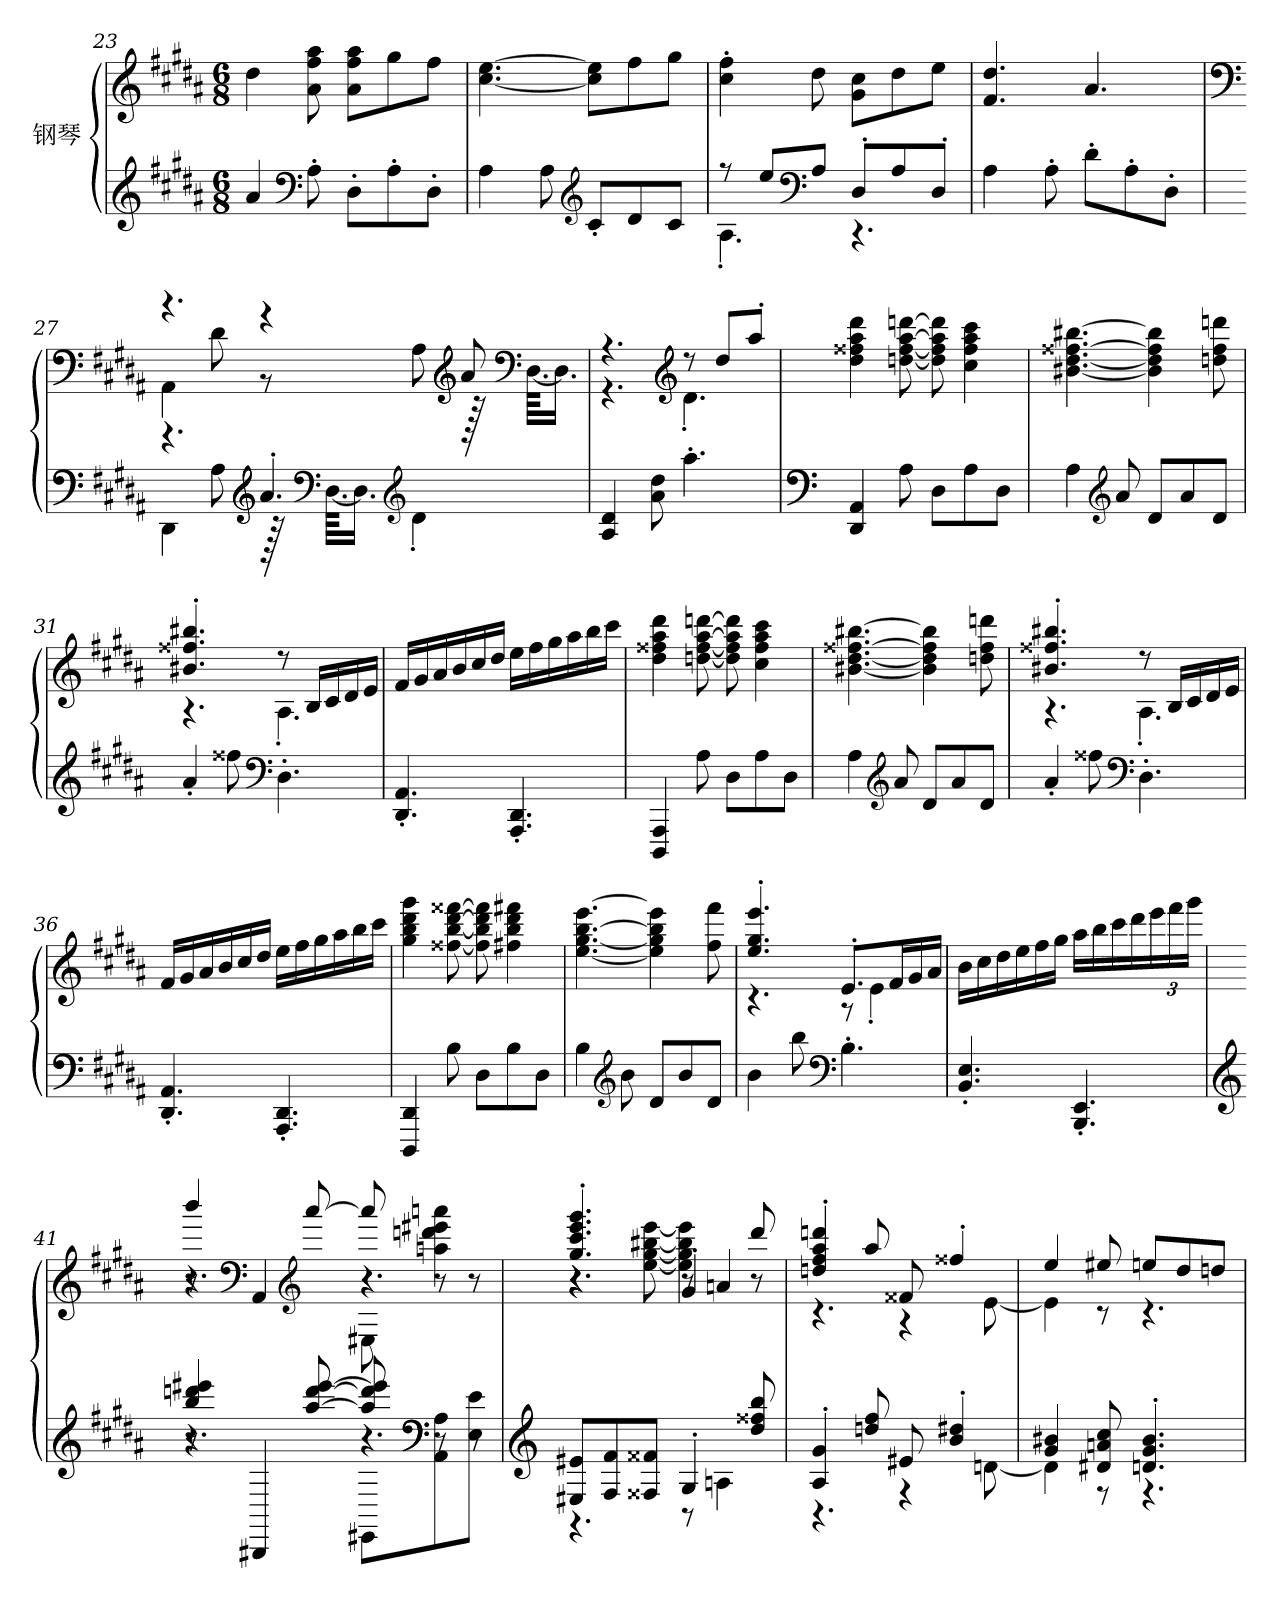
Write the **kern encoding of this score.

**kern	**kern
*part1	*part1
*staff2	*staff1
*I"钢琴	*
*clefG2	*clefG2
*k[f#c#g#d#a#]	*k[f#c#g#d#a#]
*M6/8	*M6/8
*MM205	*MM205
=23	=23
4a#/	4dd#\
*clefF4	*
8A#'\	8a#\ 8ff#\ 8aa#\
*	*MM209
8D#'\L	8a#\ 8ff#\ 8aa#\L
8A#'\	8gg#\
8D#'\J	8ff#\J
=24	=24
*	*MM205
4A#\	[4.cc#\ [4.ee\
8A#\	.
*clefG2	*
*	*MM213
8c#'/L	8cc#\] 8ee\]L
8d#/	8ff#\
8c#/J	8gg#\J
=25	=25
*	*MM214
*^	*
8r	4.A#'\	4cc#\' 4ff#\'
8ee/L	.	.
*clefF4	*	*
8A#/J	.	8dd#\
*	*	*MM220
8D#'/L	4.r	8g#\ 8cc#\L
8A#/	.	8dd#\
8D#'/J	.	8ee\J
*v	*v	*
!!LO:LB:g=z
=26	=26
*	*MM190
4A#\	4.f#/ 4.dd#/
8A#'\	.
*	*MM240
8d#'\L	4.a#/
8A#'\	.
8D#'\J	.
=27	=27
*	*clefF4
*	*MM208
*^	*^
4.r	4DD#\	4.r	4AA#\
.	8A#\	.	8d#\
*clefG2	*	*	*
*	*	*MM226	*
4.a#'/	128r	4r	8r
*clefF4	*	*	*
.	[64.D#\KKLL	.	.
.	16.D#\JJ]	.	.
*clefG2	*	*	*
.	4d#'\	.	8A#\
*	*	*clefG2	*
.	.	8a#/	128r
*	*	*clefF4	*
.	.	.	[64.D#\KKLL
.	.	.	16.D#\JJ]
*v	*v	*	*
=28	=28	=28
*	*MM213	*
4A#/ 4d#/	4.r	4.r
8a#\ 8dd#\	.	.
*	*clefG2	*
*	*MM224	*
4.aa#'\	8r	4.d#'\
.	8dd#/L	.
.	8aa#'/J	.
*	*v	*v
!!LO:PB:g=z
=29	=29
*clefF4	*
*	*MM203
4DD#/ 4AA#/	4dd#\ 4ff##X\ 4aa#\ 4ddd#\
8A#\	[8ddn\ [8ff##\ [8aa#\ [8dddn\
*	*MM228
8D#\L	8dd\] 8ff##\] 8aa#\] 8ddd\]
8A#\	4cc#\ 4ff##\ 4aa#\ 4ccc#\
8D#\J	.
=30	=30
*	*MM203
4A#\	[4.b#X\ [4.dd#\ [4.ff##X\ [4.bb#X\
*clefG2	*
8a#/	.
*	*MM222
8d#/L	4b#\] 4dd#\] 4ff##\] 4bb#\]
8a#/	.
8d#/J	8ddn\ 8ff##\ 8dddn\
=31	=31
*	*MM218
*	*^
4a#'/	4.b#X/' 4.ff##X/' 4.bb#X/'	4.r
8ff##X\	.	.
*clefF4	*	*
*	*MM228	*
4.D#'\	8r	4.A#'\
.	16B/LL	.
.	16c#/	.
.	16d#/	.
.	16e/JJ	.
*	*v	*v
=32	=32
*	*MM212
4.DD#/' 4.AA#/'	16f#/LL
.	16g#/
.	16a#/
.	16b/
.	16cc#/
.	16dd#/JJ
*	*MM214
4.AAA#/' 4.DD#/'	16ee\LL
.	16ff#\
.	16gg#\
.	16aa#\
.	16bb\
.	16ccc#\JJ
!!LO:LB:g=z
=33	=33
*	*MM197
4DDD#/ 4AAA#/	4dd#\ 4ff##X\ 4aa#\ 4ddd#\
8A#\	[8ddn\ [8ff##\ [8aa#\ [8dddn\
*	*MM213
8D#\L	8dd\] 8ff##\] 8aa#\] 8ddd\]
8A#\	4cc#\ 4ff##\ 4aa#\ 4ccc#\
8D#\J	.
=34	=34
*	*MM208
4A#\	[4.b#X\ [4.dd#\ [4.ff##X\ [4.bb#X\
*clefG2	*
8a#/	.
*	*MM213
8d#/L	4b#\] 4dd#\] 4ff##\] 4bb#\]
8a#/	.
8d#/J	8ddn\ 8ff##\ 8dddn\
=35	=35
*	*MM224
*	*^
4a#'/	4.b#X/' 4.ff##X/' 4.bb#X/'	4.r
8ff##X\	.	.
*clefF4	*	*
*	*MM212	*
4.D#'\	8r	4.A#'\
.	16B/LL	.
.	16c#/	.
.	16d#/	.
.	16e/JJ	.
*	*v	*v
=36	=36
*	*MM229
4.DD#/' 4.AA#/'	16f#/LL
.	16g#/
.	16a#/
.	16b/
.	16cc#/
.	16dd#/JJ
*	*MM211
4.AAA#/' 4.DD#/'	16ee\LL
.	16ff#\
.	16gg#\
.	16aa#\
.	16bb\
.	16ccc#\JJ
!!LO:LB:g=z
=37	=37
*	*MM191
4DDD#/ 4DD#/	4gg#\ 4bb\ 4ddd#\ 4ggg#\
8B\	[8ff##X\ [8bb\ [8ddd#\ [8fff##X\
*	*MM221
8D#\L	8ff##\] 8bb\] 8ddd#\] 8fff##\]
8B\	4ff#X\ 4bb\ 4ddd#\ 4fff#X\
8D#\J	.
=38	=38
*	*MM203
4B\	[4.ee\ [4.gg#\ [4.bb\ [4.eee\
*clefG2	*
8b\	.
*	*MM209
8d#/L	4ee\] 4gg#\] 4bb\] 4eee\]
8b/	.
8d#/J	8ff#\ 8fff#\
=39	=39
*	*MM214
*	*^
4b\	4.ee/' 4.gg#/' 4.eee/'	4.r
8bb\	.	.
*clefF4	*	*
*	*MM240	*
4.B'\	8.e'/L	8r
.	.	4e'\
.	16f#/L	.
.	16g#/	.
.	16a#/JJ	.
*	*v	*v
=40	=40
*	*MM207
4.BB/' 4.E/'	16b\LL
.	16cc#\
.	16dd#\
.	16ee\
.	16ff#\
.	16gg#\JJ
*	*MM209
4.BBB/' 4.EE/'	16aa#\LL
.	16bb\
.	16ccc#\
.	16ddd#\
*	*Xbrackettup
.	24eee\
.	24fff#\
.	24ggg#\JJ
!!LO:LB:g=z
=41	=41
*clefG2	*
*	*MM190
*^	*^
*	*^	*	*^
4bb/ 4dddn/ 4eee#X/	4.r	8r	4bbb/	4.r	8r
*	*	*	*clefF4	*	*
.	.	4BBB#X/	.	.	4AA#/
*	*	*	*clefG2	*	*
[8aa#/ [8ddd/ [8eee#/	.	.	[8aaa#/	.	.
*	*	*	*MM224	*	*
8aa#/] 8ddd/] 8eee#/]	8EE#X\L	4.r	8aaa#/]	8E#X\	4.r
*clefF4	*	*	*	*	*
8r	8AA#\ 8A#\	.	8r	4aan\ 4dddn\ 4eee#X\ 4aaan\	.
8r	8E\ 8e\J	.	8r	.	.
*v	*v	*v	*	*	*
=42	=42	=42	=42
*clefG2	*	*	*
*	*MM206	*	*
*^	*	*	*
8E#X/ 8e#X/L	4.r	4.gg#/' 4.ccc#/' 4.eee/' 4.ggg#/'	4r	4.r
8F#/ 8f#/	.	.	.	.
8F##X/ 8f##X/J	.	.	[8ee\ [8gg#\ [8bb#X\ [8eee\	.
*	*	*MM212	*	*
4G#'/	8r	4g#'/	4ee\] 4gg#\] 4bb#\] 4eee\]	8r
.	4An\	.	.	4an/
8dd#/ 8ff##X/ 8bb/	.	8ddd#/	8r	.
*	*	*v	*v	*v
=43	=43	=43
*	*	*MM206
*	*	*^
4A#/' 4g#/'	4.r	4ddn/' 4ff#/' 4aa#/' 4dddn/'	4.r
8ddn/ 8ff#/	.	8aa#/	.
*	*	*MM216	*
8e#X/	4r	8f##X/	4r
4b/' 4dd#X/'	.	4ff##X'/	.
.	[8dn\	.	[8e\
!!LO:LB:g=z	!!
=44	=44	=44	=44
*	*	*MM212	*
4g#/ 4b#X/	4d\]	4ee/	4e\]
8d#X/ 8an/ 8cc#/	8r	8ee#X/	8r
*	*	*MM206	*
4.dn/' 4.g#/' 4.b#/'	4.r	8een/L	4.r
.	.	8dd#/	.
.	.	8ddn/J	.
*v	*v	*	*
*	*v	*v
=	=
*-	*-
